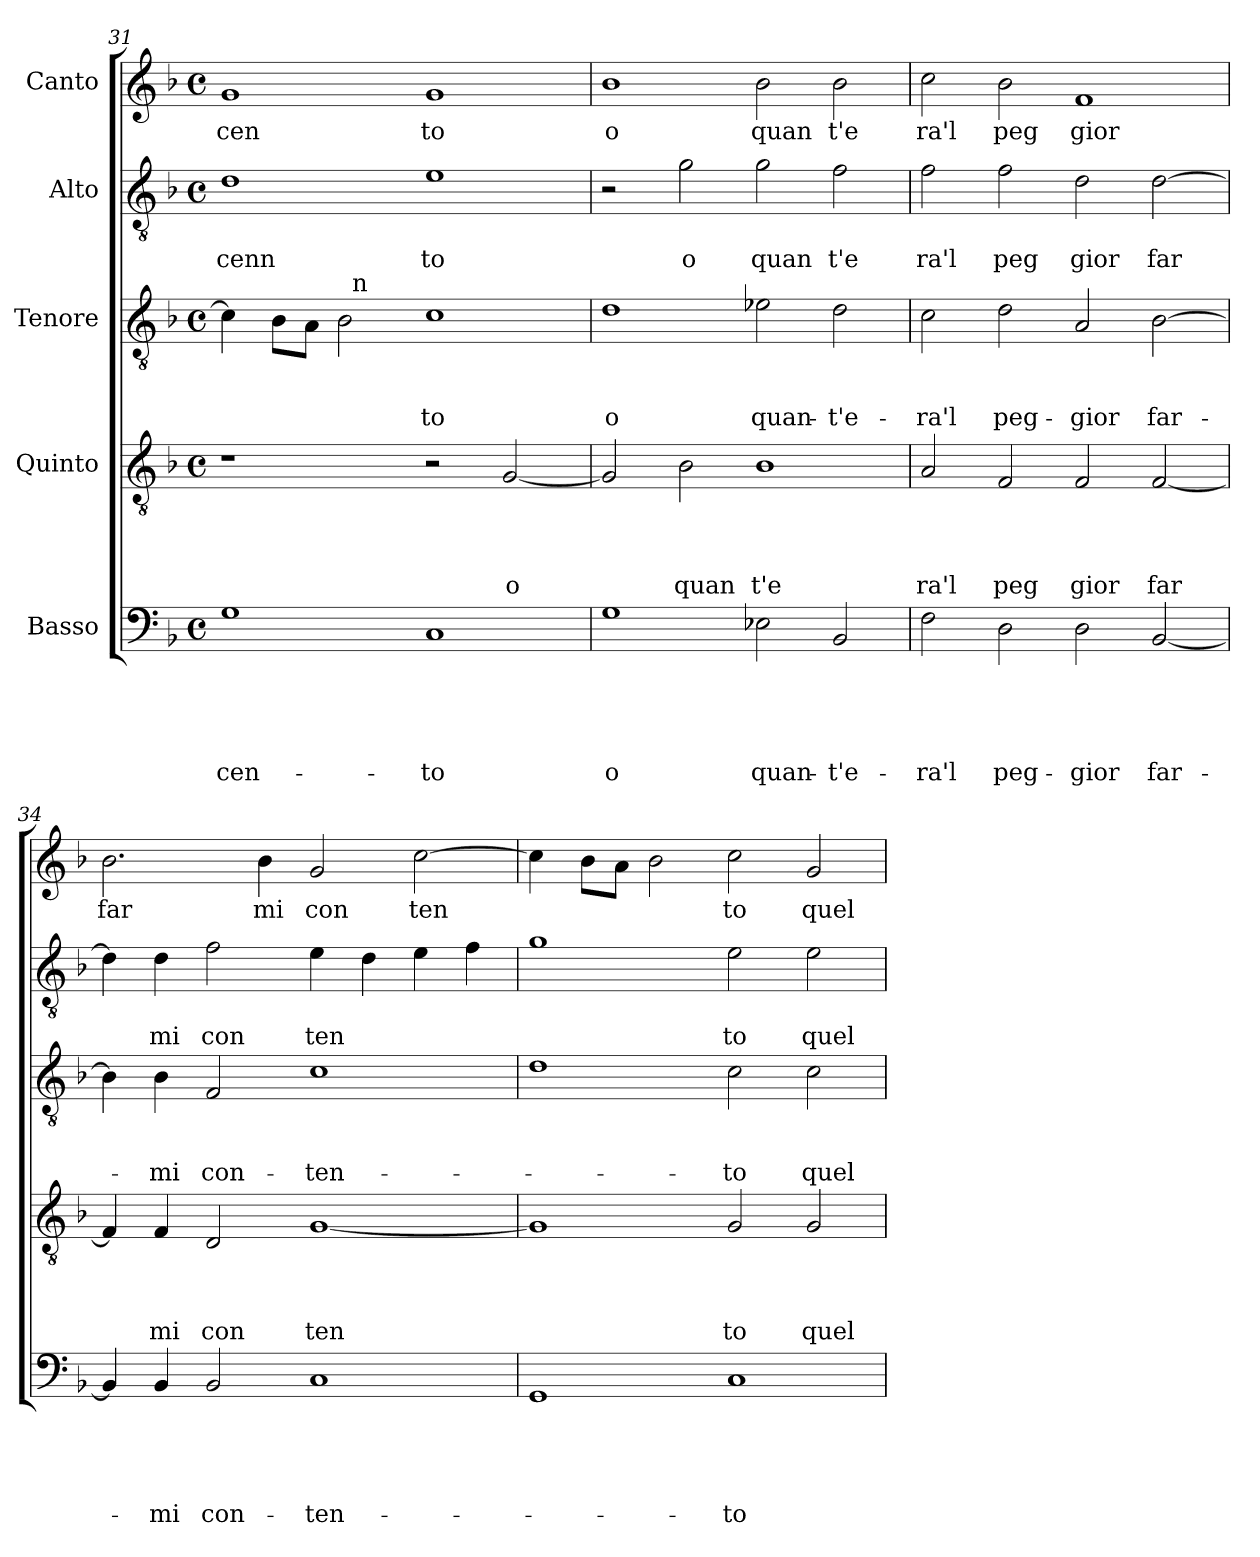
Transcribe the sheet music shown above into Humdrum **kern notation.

**kern	**text	**text	**text	**text	**text	**kern	**text	**text	**text	**text	**kern	**text	**text	**text	**kern	**text	**text	**kern	**text
*part5	*part5	*part5	*part5	*part5	*part5	*part4	*part4	*part4	*part4	*part4	*part3	*part3	*part3	*part3	*part2	*part2	*part2	*part1	*part1
*staff5	*staff5	*staff5	*staff5	*staff5	*staff5	*staff4	*staff4	*staff4	*staff4	*staff4	*staff3	*staff3	*staff3	*staff3	*staff2	*staff2	*staff2	*staff1	*staff1
*I"Basso	*	*	*	*	*	*I"Quinto	*	*	*	*	*I"Tenore	*	*	*	*I"Alto	*	*	*I"Canto	*
!!LO:PB:g=z
*clefF4	*	*	*	*	*	*clefGv2	*	*	*	*	*clefGv2	*	*	*	*clefGv2	*	*	*clefG2	*
*k[b-]	*	*	*	*	*	*k[b-]	*	*	*	*	*k[b-]	*	*	*	*k[b-]	*	*	*k[b-]	*
*F:	*	*	*	*	*	*F:	*	*	*	*	*F:	*	*	*	*F:	*	*	*F:	*
*M4/4	*	*	*	*	*	*M4/4	*	*	*	*	*M4/4	*	*	*	*M4/4	*	*	*M4/4	*
*met(c)	*	*	*	*	*	*met(c)	*	*	*	*	*met(c)	*	*	*	*met(c)	*	*	*met(c)	*
=31	=31	=31	=31	=31	=31	=31	=31	=31	=31	=31	=31	=31	=31	=31	=31	=31	=31	=31	=31
!	!	!	!	!	!LO:LY:b	!	!	!	!	!	!	!	!	!	!	!	!LO:LY:b	!	!LO:LY:b
*	*	*	*	*	*	*	*	*	*	*	*^	*	*	*	*	*	*	*	*
1G	.	.	.	.	cen-	1r	.	.	.	.	4c\]	2ryy	.	.	.	1d	.	cenn	1g	cen
.	.	.	.	.	.	.	.	.	.	.	8B-\L	.	.	.	.	.	.	.	.	.
.	.	.	.	.	.	.	.	.	.	.	8A\J	.	.	.	.	.	.	.	.	.
.	.	.	.	.	.	.	.	.	.	.	2B-\	32ryy	.	.	.	.	.	.	.	.
!	!	!	!	!	!	!	!	!	!	!	!	!LO:TX:a:t=n	!	!	!	!	!	!	!	!
.	.	.	.	.	.	.	.	.	.	.	.	1ryy	.	.	.	.	.	.	.	.
!	!	!	!	!	!LO:LY:b	!	!	!	!	!	!	!	!	!	!LO:LY:b	!	!	!LO:LY:b	!	!LO:LY:b
1C	.	.	.	.	-to	2r	.	.	.	.	1c	.	.	.	-to	1e	.	to	1g	to
!	!	!	!	!	!	!	!	!	!	!LO:LY:b	!	!	!	!	!	!	!	!	!	!
.	.	.	.	.	.	[<2G/	.	.	.	o	.	.	.	.	.	.	.	.	.	.
.	.	.	.	.	.	.	.	.	.	.	.	4...ryy	.	.	.	.	.	.	.	.
=32	=32	=32	=32	=32	=32	=32	=32	=32	=32	=32	=32	=32	=32	=32	=32	=32	=32	=32	=32	=32
!	!	!	!	!	!LO:LY:b	!	!	!	!	!	!	!	!	!	!LO:LY:b	!	!	!	!	!LO:LY:b
*	*	*	*	*	*	*	*	*	*	*	*v	*v	*	*	*	*	*	*	*	*
1G	.	.	.	.	o	2G/]	.	.	.	.	1d	.	.	o	2r	.	.	1b-	o
!	!	!	!	!	!	!	!	!	!	!LO:LY:b	!	!	!	!	!	!	!LO:LY:b	!	!
.	.	.	.	.	.	2B-\	.	.	.	quan	.	.	.	.	2g\	.	o	.	.
!	!	!	!	!	!LO:LY:b	!	!	!	!	!LO:LY:b	!	!	!	!LO:LY:b	!	!	!LO:LY:b	!	!LO:LY:b
2E-X\	.	.	.	.	quan-	1B-	.	.	.	t'e	2e-X\	.	.	quan-	2g\	.	quan	2b-\	quan
!	!	!	!	!	!LO:LY:b	!	!	!	!	!	!	!	!	!LO:LY:b	!	!	!LO:LY:b	!	!LO:LY:b
2BB-/	.	.	.	.	-t'e-	.	.	.	.	.	2d\	.	.	-t'e-	2f\	.	t'e	2b-\	t'e
=33	=33	=33	=33	=33	=33	=33	=33	=33	=33	=33	=33	=33	=33	=33	=33	=33	=33	=33	=33
!	!	!	!	!	!LO:LY:b	!	!	!	!	!LO:LY:b	!	!	!	!LO:LY:b	!	!	!LO:LY:b	!	!LO:LY:b
2F\	.	.	.	.	-ra'l	2A/	.	.	.	ra'l	2c\	.	.	-ra'l	2f\	.	ra'l	2cc\	ra'l
!	!	!	!	!	!LO:LY:b	!	!	!	!	!LO:LY:b	!	!	!	!LO:LY:b	!	!	!LO:LY:b	!	!LO:LY:b
2D\	.	.	.	.	peg-	2F/	.	.	.	peg	2d\	.	.	peg-	2f\	.	peg	2b-\	peg
!	!	!	!	!	!LO:LY:b	!	!	!	!	!LO:LY:b	!	!	!	!LO:LY:b	!	!	!LO:LY:b	!	!LO:LY:b
2D\	.	.	.	.	-gior	2F/	.	.	.	gior	2A/	.	.	-gior	2d\	.	gior	1f	gior
!	!	!	!	!	!LO:LY:b	!	!	!	!	!LO:LY:b	!	!	!	!LO:LY:b	!	!	!LO:LY:b	!	!
[<2BB-/	.	.	.	.	far-	[<2F/	.	.	.	far	[>2B-\	.	.	far-	[>2d\	.	far	.	.
=34	=34	=34	=34	=34	=34	=34	=34	=34	=34	=34	=34	=34	=34	=34	=34	=34	=34	=34	=34
!	!	!	!	!	!	!	!	!	!	!	!	!	!	!	!	!	!	!	!LO:LY:b
4BB-/]	.	.	.	.	.	4F/]	.	.	.	.	4B-\]	.	.	.	4d\]	.	.	2.b-\	far
!	!	!	!	!	!LO:LY:b	!	!	!	!	!LO:LY:b	!	!	!	!LO:LY:b	!	!	!LO:LY:b	!	!
4BB-/	.	.	.	.	-mi	4F/	.	.	.	mi	4B-\	.	.	-mi	4d\	.	mi	.	.
!	!	!	!	!	!LO:LY:b	!	!	!	!	!LO:LY:b	!	!	!	!LO:LY:b	!	!	!LO:LY:b	!	!
2BB-/	.	.	.	.	con-	2D/	.	.	.	con	2F/	.	.	con-	2f\	.	con	.	.
!	!	!	!	!	!	!	!	!	!	!	!	!	!	!	!	!	!	!	!LO:LY:b
.	.	.	.	.	.	.	.	.	.	.	.	.	.	.	.	.	.	4b-\	mi
!	!	!	!	!	!LO:LY:b	!	!	!	!	!LO:LY:b	!	!	!	!LO:LY:b	!	!	!LO:LY:b	!	!LO:LY:b
1C	.	.	.	.	-ten-	[<1G	.	.	.	ten	1c	.	.	-ten-	4e\	.	ten	2g/	con
.	.	.	.	.	.	.	.	.	.	.	.	.	.	.	4d\	.	.	.	.
!	!	!	!	!	!	!	!	!	!	!	!	!	!	!	!	!	!	!	!LO:LY:b
.	.	.	.	.	.	.	.	.	.	.	.	.	.	.	4e\	.	.	[>2cc\	ten
.	.	.	.	.	.	.	.	.	.	.	.	.	.	.	4f\	.	.	.	.
=35	=35	=35	=35	=35	=35	=35	=35	=35	=35	=35	=35	=35	=35	=35	=35	=35	=35	=35	=35
1GG	.	.	.	.	.	1G]	.	.	.	.	1d	.	.	.	1g	.	.	4cc\]	.
.	.	.	.	.	.	.	.	.	.	.	.	.	.	.	.	.	.	8b-\L	.
.	.	.	.	.	.	.	.	.	.	.	.	.	.	.	.	.	.	8a\J	.
.	.	.	.	.	.	.	.	.	.	.	.	.	.	.	.	.	.	2b-\	.
!	!	!	!	!	!LO:LY:b	!	!	!	!	!LO:LY:b	!	!	!	!LO:LY:b	!	!	!LO:LY:b	!	!LO:LY:b
1C	.	.	.	.	-to	2G/	.	.	.	to	2c\	.	.	-to	2e\	.	to	2cc\	to
!	!	!	!	!	!	!	!	!	!	!LO:LY:b	!	!	!	!LO:LY:b	!	!	!LO:LY:b	!	!LO:LY:b
.	.	.	.	.	.	2G/	.	.	.	quel	2c\	.	.	quel-	2e\	.	quel	2g/	quel
=	=	=	=	=	=	=	=	=	=	=	=	=	=	=	=	=	=	=	=
*-	*-	*-	*-	*-	*-	*-	*-	*-	*-	*-	*-	*-	*-	*-	*-	*-	*-	*-	*-
